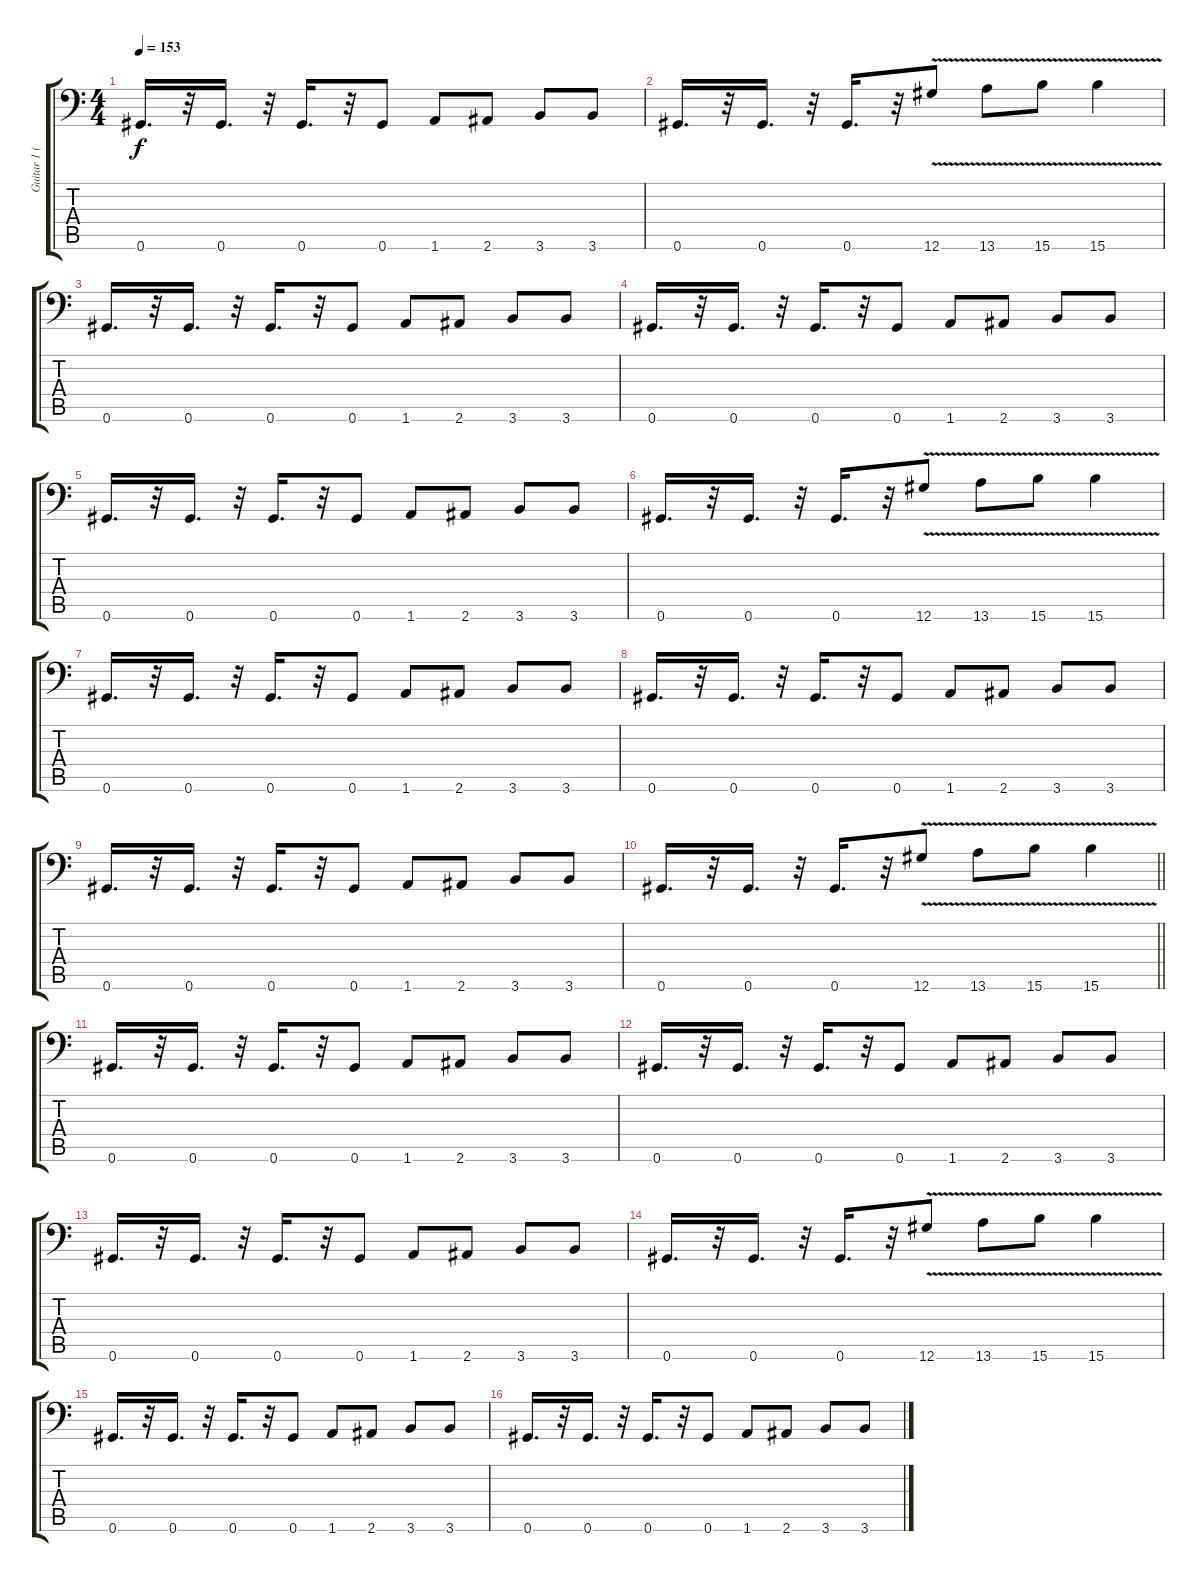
\track ("Guitar 1 (James)" "Guitar 1 (") {instrument distortionguitar}
\staff {score tabs}
\tuning (Bb3 F3 Db3 Ab2 Eb2 Ab1) {hide}
\ts (4 4)
\tempo 153
\clef f4
\ks c
0.6.16{d dy f} r.32 0.6.16{d} r.32 0.6.16{d} r.32 0.6.8 1.6.8 2.6.8 3.6.8 3.6.8 |
0.6.16{d} r.32 0.6.16{d} r.32 0.6.16{d} r.32 12.6{v}.8 13.6{v}.8 15.6{v}.8 15.6{v}.4 |
0.6.16{d} r.32 0.6.16{d} r.32 0.6.16{d} r.32 0.6.8 1.6.8 2.6.8 3.6.8 3.6.8 |
0.6.16{d} r.32 0.6.16{d} r.32 0.6.16{d} r.32 0.6.8 1.6.8 2.6.8 3.6.8 3.6.8 |
0.6.16{d} r.32 0.6.16{d} r.32 0.6.16{d} r.32 0.6.8 1.6.8 2.6.8 3.6.8 3.6.8 |
0.6.16{d} r.32 0.6.16{d} r.32 0.6.16{d} r.32 12.6{v}.8 13.6{v}.8 15.6{v}.8 15.6{v}.4 |
0.6.16{d} r.32 0.6.16{d} r.32 0.6.16{d} r.32 0.6.8 1.6.8 2.6.8 3.6.8 3.6.8 |
0.6.16{d} r.32 0.6.16{d} r.32 0.6.16{d} r.32 0.6.8 1.6.8 2.6.8 3.6.8 3.6.8 |
0.6.16{d} r.32 0.6.16{d} r.32 0.6.16{d} r.32 0.6.8 1.6.8 2.6.8 3.6.8 3.6.8 |
\barLineRight lightlight
0.6.16{d} r.32 0.6.16{d} r.32 0.6.16{d} r.32 12.6{v}.8 13.6{v}.8 15.6{v}.8 15.6{v}.4 |
0.6.16{d} r.32 0.6.16{d} r.32 0.6.16{d} r.32 0.6.8 1.6.8 2.6.8 3.6.8 3.6.8 |
0.6.16{d} r.32 0.6.16{d} r.32 0.6.16{d} r.32 0.6.8 1.6.8 2.6.8 3.6.8 3.6.8 |
0.6.16{d} r.32 0.6.16{d} r.32 0.6.16{d} r.32 0.6.8 1.6.8 2.6.8 3.6.8 3.6.8 |
0.6.16{d} r.32 0.6.16{d} r.32 0.6.16{d} r.32 12.6{v}.8 13.6{v}.8 15.6{v}.8 15.6{v}.4 |
0.6.16{d} r.32 0.6.16{d} r.32 0.6.16{d} r.32 0.6.8 1.6.8 2.6.8 3.6.8 3.6.8 |
0.6.16{d} r.32 0.6.16{d} r.32 0.6.16{d} r.32 0.6.8 1.6.8 2.6.8 3.6.8 3.6.8
